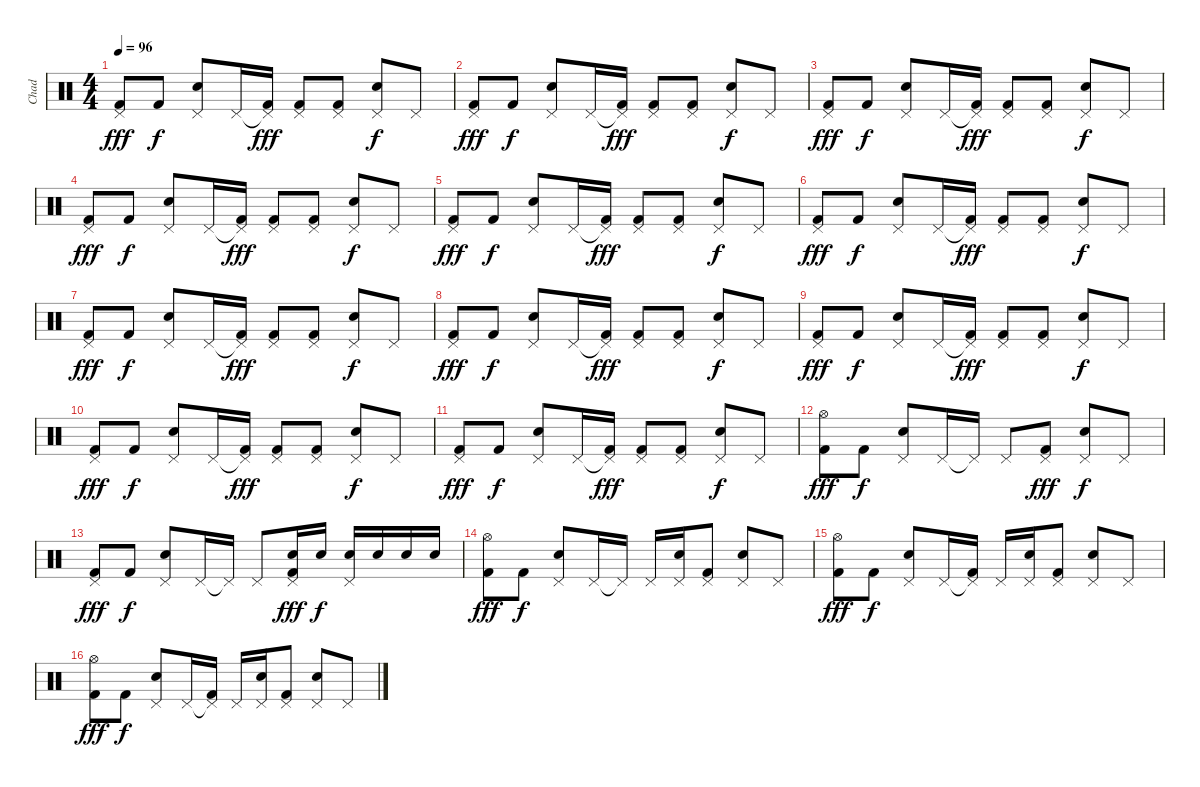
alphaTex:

\track ("Chad" "Chad") {instrument percussion}
\staff {score}
\articulation defaults
\ts (4 4)
\tempo 96
\clef neutral
\ks c
("Pedal Hi-Hat (hit)" "Kick (hit) 2").8{dy fff} "Kick (hit) 2".8{dy f} ("Pedal Hi-Hat (hit)" "Snare (hit) 2").8 "Pedal Hi-Hat (hit)".16 ("Pedal Hi-Hat (hit)"{t} "Kick (hit) 2").16{dy fff} ("Pedal Hi-Hat (hit)" "Kick (hit) 2").8 ("Pedal Hi-Hat (hit)" "Kick (hit) 2").8 ("Pedal Hi-Hat (hit)" "Snare (hit) 2").8{dy f} "Pedal Hi-Hat (hit)".8 |
("Pedal Hi-Hat (hit)" "Kick (hit) 2").8{dy fff} "Kick (hit) 2".8{dy f} ("Pedal Hi-Hat (hit)" "Snare (hit) 2").8 "Pedal Hi-Hat (hit)".16 ("Pedal Hi-Hat (hit)"{t} "Kick (hit) 2").16{dy fff} ("Pedal Hi-Hat (hit)" "Kick (hit) 2").8 ("Pedal Hi-Hat (hit)" "Kick (hit) 2").8 ("Pedal Hi-Hat (hit)" "Snare (hit) 2").8{dy f} "Pedal Hi-Hat (hit)".8 |
("Pedal Hi-Hat (hit)" "Kick (hit) 2").8{dy fff} "Kick (hit) 2".8{dy f} ("Pedal Hi-Hat (hit)" "Snare (hit) 2").8 "Pedal Hi-Hat (hit)".16 ("Pedal Hi-Hat (hit)"{t} "Kick (hit) 2").16{dy fff} ("Pedal Hi-Hat (hit)" "Kick (hit) 2").8 ("Pedal Hi-Hat (hit)" "Kick (hit) 2").8 ("Pedal Hi-Hat (hit)" "Snare (hit) 2").8{dy f} "Pedal Hi-Hat (hit)".8 |
("Pedal Hi-Hat (hit)" "Kick (hit) 2").8{dy fff} "Kick (hit) 2".8{dy f} ("Pedal Hi-Hat (hit)" "Snare (hit) 2").8 "Pedal Hi-Hat (hit)".16 ("Pedal Hi-Hat (hit)"{t} "Kick (hit) 2").16{dy fff} ("Pedal Hi-Hat (hit)" "Kick (hit) 2").8 ("Pedal Hi-Hat (hit)" "Kick (hit) 2").8 ("Pedal Hi-Hat (hit)" "Snare (hit) 2").8{dy f} "Pedal Hi-Hat (hit)".8 |
("Pedal Hi-Hat (hit)" "Kick (hit) 2").8{dy fff} "Kick (hit) 2".8{dy f} ("Pedal Hi-Hat (hit)" "Snare (hit) 2").8 "Pedal Hi-Hat (hit)".16 ("Pedal Hi-Hat (hit)"{t} "Kick (hit) 2").16{dy fff} ("Pedal Hi-Hat (hit)" "Kick (hit) 2").8 ("Pedal Hi-Hat (hit)" "Kick (hit) 2").8 ("Pedal Hi-Hat (hit)" "Snare (hit) 2").8{dy f} "Pedal Hi-Hat (hit)".8 |
("Pedal Hi-Hat (hit)" "Kick (hit) 2").8{dy fff} "Kick (hit) 2".8{dy f} ("Pedal Hi-Hat (hit)" "Snare (hit) 2").8 "Pedal Hi-Hat (hit)".16 ("Pedal Hi-Hat (hit)"{t} "Kick (hit) 2").16{dy fff} ("Pedal Hi-Hat (hit)" "Kick (hit) 2").8 ("Pedal Hi-Hat (hit)" "Kick (hit) 2").8 ("Pedal Hi-Hat (hit)" "Snare (hit) 2").8{dy f} "Pedal Hi-Hat (hit)".8 |
("Pedal Hi-Hat (hit)" "Kick (hit) 2").8{dy fff} "Kick (hit) 2".8{dy f} ("Pedal Hi-Hat (hit)" "Snare (hit) 2").8 "Pedal Hi-Hat (hit)".16 ("Pedal Hi-Hat (hit)"{t} "Kick (hit) 2").16{dy fff} ("Pedal Hi-Hat (hit)" "Kick (hit) 2").8 ("Pedal Hi-Hat (hit)" "Kick (hit) 2").8 ("Pedal Hi-Hat (hit)" "Snare (hit) 2").8{dy f} "Pedal Hi-Hat (hit)".8 |
("Pedal Hi-Hat (hit)" "Kick (hit) 2").8{dy fff} "Kick (hit) 2".8{dy f} ("Pedal Hi-Hat (hit)" "Snare (hit) 2").8 "Pedal Hi-Hat (hit)".16 ("Pedal Hi-Hat (hit)"{t} "Kick (hit) 2").16{dy fff} ("Pedal Hi-Hat (hit)" "Kick (hit) 2").8 ("Pedal Hi-Hat (hit)" "Kick (hit) 2").8 ("Pedal Hi-Hat (hit)" "Snare (hit) 2").8{dy f} "Pedal Hi-Hat (hit)".8 |
("Pedal Hi-Hat (hit)" "Kick (hit) 2").8{dy fff} "Kick (hit) 2".8{dy f} ("Pedal Hi-Hat (hit)" "Snare (hit) 2").8 "Pedal Hi-Hat (hit)".16 ("Pedal Hi-Hat (hit)"{t} "Kick (hit) 2").16{dy fff} ("Pedal Hi-Hat (hit)" "Kick (hit) 2").8 ("Pedal Hi-Hat (hit)" "Kick (hit) 2").8 ("Pedal Hi-Hat (hit)" "Snare (hit) 2").8{dy f} "Pedal Hi-Hat (hit)".8 |
("Pedal Hi-Hat (hit)" "Kick (hit) 2").8{dy fff} "Kick (hit) 2".8{dy f} ("Pedal Hi-Hat (hit)" "Snare (hit) 2").8 "Pedal Hi-Hat (hit)".16 ("Pedal Hi-Hat (hit)"{t} "Kick (hit) 2").16{dy fff} ("Pedal Hi-Hat (hit)" "Kick (hit) 2").8 ("Pedal Hi-Hat (hit)" "Kick (hit) 2").8 ("Pedal Hi-Hat (hit)" "Snare (hit) 2").8{dy f} "Pedal Hi-Hat (hit)".8 |
("Pedal Hi-Hat (hit)" "Kick (hit) 2").8{dy fff} "Kick (hit) 2".8{dy f} ("Pedal Hi-Hat (hit)" "Snare (hit) 2").8 "Pedal Hi-Hat (hit)".16 ("Pedal Hi-Hat (hit)"{t} "Kick (hit) 2").16{dy fff} ("Pedal Hi-Hat (hit)" "Kick (hit) 2").8 ("Pedal Hi-Hat (hit)" "Kick (hit) 2").8 ("Pedal Hi-Hat (hit)" "Snare (hit) 2").8{dy f} "Pedal Hi-Hat (hit)".8 |
("Hi-Hat (open)" "Kick (hit) 2").8{dy fff} "Kick (hit) 2".8{dy f} ("Pedal Hi-Hat (hit)" "Snare (hit) 2").8 "Pedal Hi-Hat (hit)".16 "Pedal Hi-Hat (hit)"{t}.16 "Pedal Hi-Hat (hit)".8 ("Pedal Hi-Hat (hit)" "Kick (hit) 2").8{dy fff} ("Pedal Hi-Hat (hit)" "Snare (hit) 2").8{dy f} "Pedal Hi-Hat (hit)".8 |
("Pedal Hi-Hat (hit)" "Kick (hit) 2").8{dy fff} "Kick (hit) 2".8{dy f} ("Pedal Hi-Hat (hit)" "Snare (hit) 2").8 "Pedal Hi-Hat (hit)".16 "Pedal Hi-Hat (hit)"{t}.16 "Pedal Hi-Hat (hit)".8 ("Pedal Hi-Hat (hit)" "Snare (hit) 2" "Kick (hit) 2").16{dy fff} "Snare (hit) 2".16{dy f} ("Pedal Hi-Hat (hit)" "Snare (hit) 2").16 "Snare (hit) 2".16 "Snare (hit) 2".16 "Snare (hit) 2".16 |
("Hi-Hat (open)" "Kick (hit) 2").8{dy fff} "Kick (hit) 2".8{dy f} ("Pedal Hi-Hat (hit)" "Snare (hit) 2").8 "Pedal Hi-Hat (hit)".16 "Pedal Hi-Hat (hit)"{t}.16 "Pedal Hi-Hat (hit)".16 ("Pedal Hi-Hat (hit)" "Snare (hit) 2").16 ("Pedal Hi-Hat (hit)" "Kick (hit) 2").8 ("Pedal Hi-Hat (hit)" "Snare (hit) 2").8 "Pedal Hi-Hat (hit)".8 |
("Hi-Hat (open)" "Kick (hit) 2").8{dy fff} "Kick (hit) 2".8{dy f} ("Pedal Hi-Hat (hit)" "Snare (hit) 2").8 "Pedal Hi-Hat (hit)".16 ("Pedal Hi-Hat (hit)"{t} "Kick (hit) 2").16 "Pedal Hi-Hat (hit)".16 ("Pedal Hi-Hat (hit)" "Snare (hit) 2").16 ("Pedal Hi-Hat (hit)" "Kick (hit) 2").8 ("Pedal Hi-Hat (hit)" "Snare (hit) 2").8 "Pedal Hi-Hat (hit)".8 |
("Hi-Hat (open)" "Kick (hit) 2").8{dy fff} "Kick (hit) 2".8{dy f} ("Pedal Hi-Hat (hit)" "Snare (hit) 2").8 "Pedal Hi-Hat (hit)".16 ("Pedal Hi-Hat (hit)"{t} "Kick (hit) 2").16 "Pedal Hi-Hat (hit)".16 ("Pedal Hi-Hat (hit)" "Snare (hit) 2").16 ("Pedal Hi-Hat (hit)" "Kick (hit) 2").8 ("Pedal Hi-Hat (hit)" "Snare (hit) 2").8 "Pedal Hi-Hat (hit)".8
